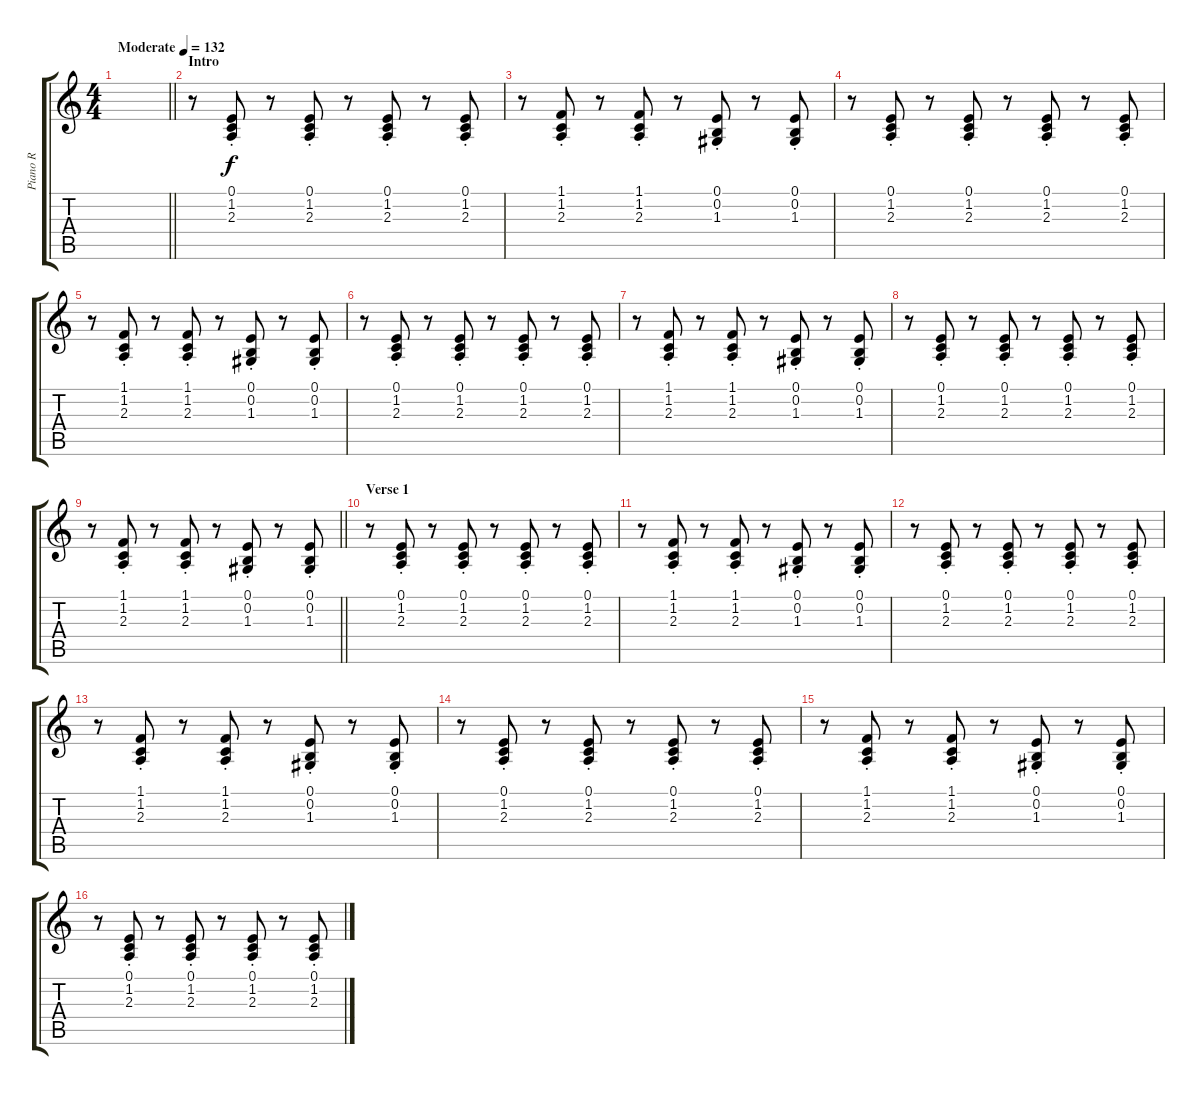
\track ("Piano R" "Piano R") {instrument acousticgrandpiano}
\staff {score tabs}
\tuning (E4 B3 G3 D3 A2 E2) {hide}
\ts (4 4)
\tempo (132 "Moderate")
\clef g2
\barLineRight lightlight
\ks c
|
\section ("" "Intro")
r.8 (0.1{st} 1.2{st} 2.3{st}).8 r.8 (0.1{st} 1.2{st} 2.3{st}).8 r.8 (0.1{st} 1.2{st} 2.3{st}).8 r.8 (0.1{st} 1.2{st} 2.3{st}).8 |
r.8 (1.1{st} 1.2{st} 2.3{st}).8 r.8 (1.1{st} 1.2{st} 2.3{st}).8 r.8 (0.1{st} 0.2{st} 1.3{st}).8 r.8 (0.1{st} 0.2{st} 1.3{st}).8 |
r.8 (0.1{st} 1.2{st} 2.3{st}).8 r.8 (0.1{st} 1.2{st} 2.3{st}).8 r.8 (0.1{st} 1.2{st} 2.3{st}).8 r.8 (0.1{st} 1.2{st} 2.3{st}).8 |
r.8 (1.1{st} 1.2{st} 2.3{st}).8 r.8 (1.1{st} 1.2{st} 2.3{st}).8 r.8 (0.1{st} 0.2{st} 1.3{st}).8 r.8 (0.1{st} 0.2{st} 1.3{st}).8 |
r.8 (0.1{st} 1.2{st} 2.3{st}).8 r.8 (0.1{st} 1.2{st} 2.3{st}).8 r.8 (0.1{st} 1.2{st} 2.3{st}).8 r.8 (0.1{st} 1.2{st} 2.3{st}).8 |
r.8 (1.1{st} 1.2{st} 2.3{st}).8 r.8 (1.1{st} 1.2{st} 2.3{st}).8 r.8 (0.1{st} 0.2{st} 1.3{st}).8 r.8 (0.1{st} 0.2{st} 1.3{st}).8 |
r.8 (0.1{st} 1.2{st} 2.3{st}).8 r.8 (0.1{st} 1.2{st} 2.3{st}).8 r.8 (0.1{st} 1.2{st} 2.3{st}).8 r.8 (0.1{st} 1.2{st} 2.3{st}).8 |
\barLineRight lightlight
r.8 (1.1{st} 1.2{st} 2.3{st}).8 r.8 (1.1{st} 1.2{st} 2.3{st}).8 r.8 (0.1{st} 0.2{st} 1.3{st}).8 r.8 (0.1{st} 0.2{st} 1.3{st}).8 |
\section ("" "Verse 1")
r.8 (0.1{st} 1.2{st} 2.3{st}).8 r.8 (0.1{st} 1.2{st} 2.3{st}).8 r.8 (0.1{st} 1.2{st} 2.3{st}).8 r.8 (0.1{st} 1.2{st} 2.3{st}).8 |
r.8 (1.1{st} 1.2{st} 2.3{st}).8 r.8 (1.1{st} 1.2{st} 2.3{st}).8 r.8 (0.1{st} 0.2{st} 1.3{st}).8 r.8 (0.1{st} 0.2{st} 1.3{st}).8 |
r.8 (0.1{st} 1.2{st} 2.3{st}).8 r.8 (0.1{st} 1.2{st} 2.3{st}).8 r.8 (0.1{st} 1.2{st} 2.3{st}).8 r.8 (0.1{st} 1.2{st} 2.3{st}).8 |
r.8 (1.1{st} 1.2{st} 2.3{st}).8 r.8 (1.1{st} 1.2{st} 2.3{st}).8 r.8 (0.1{st} 0.2{st} 1.3{st}).8 r.8 (0.1{st} 0.2{st} 1.3{st}).8 |
r.8 (0.1{st} 1.2{st} 2.3{st}).8 r.8 (0.1{st} 1.2{st} 2.3{st}).8 r.8 (0.1{st} 1.2{st} 2.3{st}).8 r.8 (0.1{st} 1.2{st} 2.3{st}).8 |
r.8 (1.1{st} 1.2{st} 2.3{st}).8 r.8 (1.1{st} 1.2{st} 2.3{st}).8 r.8 (0.1{st} 0.2{st} 1.3{st}).8 r.8 (0.1{st} 0.2{st} 1.3{st}).8 |
r.8 (0.1{st} 1.2{st} 2.3{st}).8 r.8 (0.1{st} 1.2{st} 2.3{st}).8 r.8 (0.1{st} 1.2{st} 2.3{st}).8 r.8 (0.1{st} 1.2{st} 2.3{st}).8
